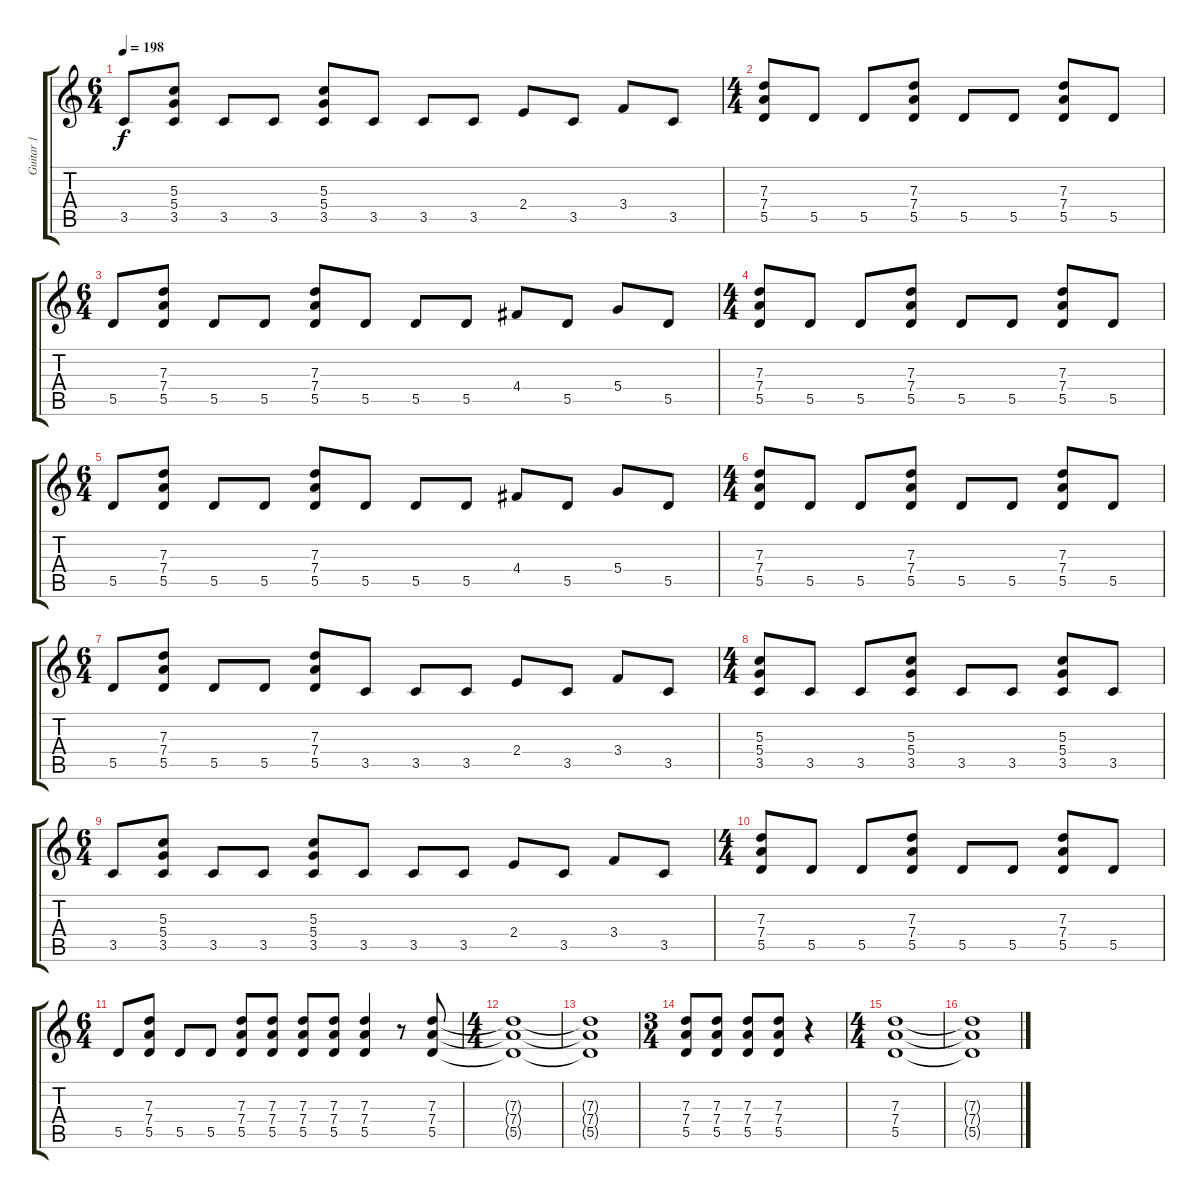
\track ("Guitar 1" "Guitar 1") {instrument overdrivenguitar}
\staff {score tabs}
\tuning (E4 B3 G3 D3 A2 E2) {hide}
\ts (6 4)
\tempo 198
\clef g2
\ks c
3.5.8{dy f} (5.3 5.4 3.5).8 3.5.8 3.5.8 (5.3 5.4 3.5).8 3.5.8 3.5.8 3.5.8 2.4.8 3.5.8 3.4.8 3.5.8 |
\ts (4 4)
(7.3 7.4 5.5).8 5.5.8 5.5.8 (7.3 7.4 5.5).8 5.5.8 5.5.8 (7.3 7.4 5.5).8 5.5.8 |
\ts (6 4)
5.5.8 (7.3 7.4 5.5).8 5.5.8 5.5.8 (7.3 7.4 5.5).8 5.5.8 5.5.8 5.5.8 4.4.8 5.5.8 5.4.8 5.5.8 |
\ts (4 4)
(7.3 7.4 5.5).8 5.5.8 5.5.8 (7.3 7.4 5.5).8 5.5.8 5.5.8 (7.3 7.4 5.5).8 5.5.8 |
\ts (6 4)
5.5.8 (7.3 7.4 5.5).8 5.5.8 5.5.8 (7.3 7.4 5.5).8 5.5.8 5.5.8 5.5.8 4.4.8 5.5.8 5.4.8 5.5.8 |
\ts (4 4)
(7.3 7.4 5.5).8 5.5.8 5.5.8 (7.3 7.4 5.5).8 5.5.8 5.5.8 (7.3 7.4 5.5).8 5.5.8 |
\ts (6 4)
5.5.8 (7.3 7.4 5.5).8 5.5.8 5.5.8 (7.3 7.4 5.5).8 3.5.8 3.5.8 3.5.8 2.4.8 3.5.8 3.4.8 3.5.8 |
\ts (4 4)
(5.3 5.4 3.5).8 3.5.8 3.5.8 (5.3 5.4 3.5).8 3.5.8 3.5.8 (5.3 5.4 3.5).8 3.5.8 |
\ts (6 4)
3.5.8 (5.3 5.4 3.5).8 3.5.8 3.5.8 (5.3 5.4 3.5).8 3.5.8 3.5.8 3.5.8 2.4.8 3.5.8 3.4.8 3.5.8 |
\ts (4 4)
(7.3 7.4 5.5).8 5.5.8 5.5.8 (7.3 7.4 5.5).8 5.5.8 5.5.8 (7.3 7.4 5.5).8 5.5.8 |
\ts (6 4)
5.5.8 (7.3 7.4 5.5).8 5.5.8 5.5.8 (7.3 7.4 5.5).8 (7.3 7.4 5.5).8 (7.3 7.4 5.5).8 (7.3 7.4 5.5).8 (7.3 7.4 5.5).4 r.8 (7.3 7.4 5.5).8 |
\ts (4 4)
(7.3{t} 7.4{t} 5.5{t}).1 |
(7.3{t} 7.4{t} 5.5{t}).1 |
\ts (3 4)
(7.3 7.4 5.5).8 (7.3 7.4 5.5).8 (7.3 7.4 5.5).8 (7.3 7.4 5.5).8 r.4 |
\ts (4 4)
(7.3 7.4 5.5).1 |
(7.3{t} 7.4{t} 5.5{t}).1
